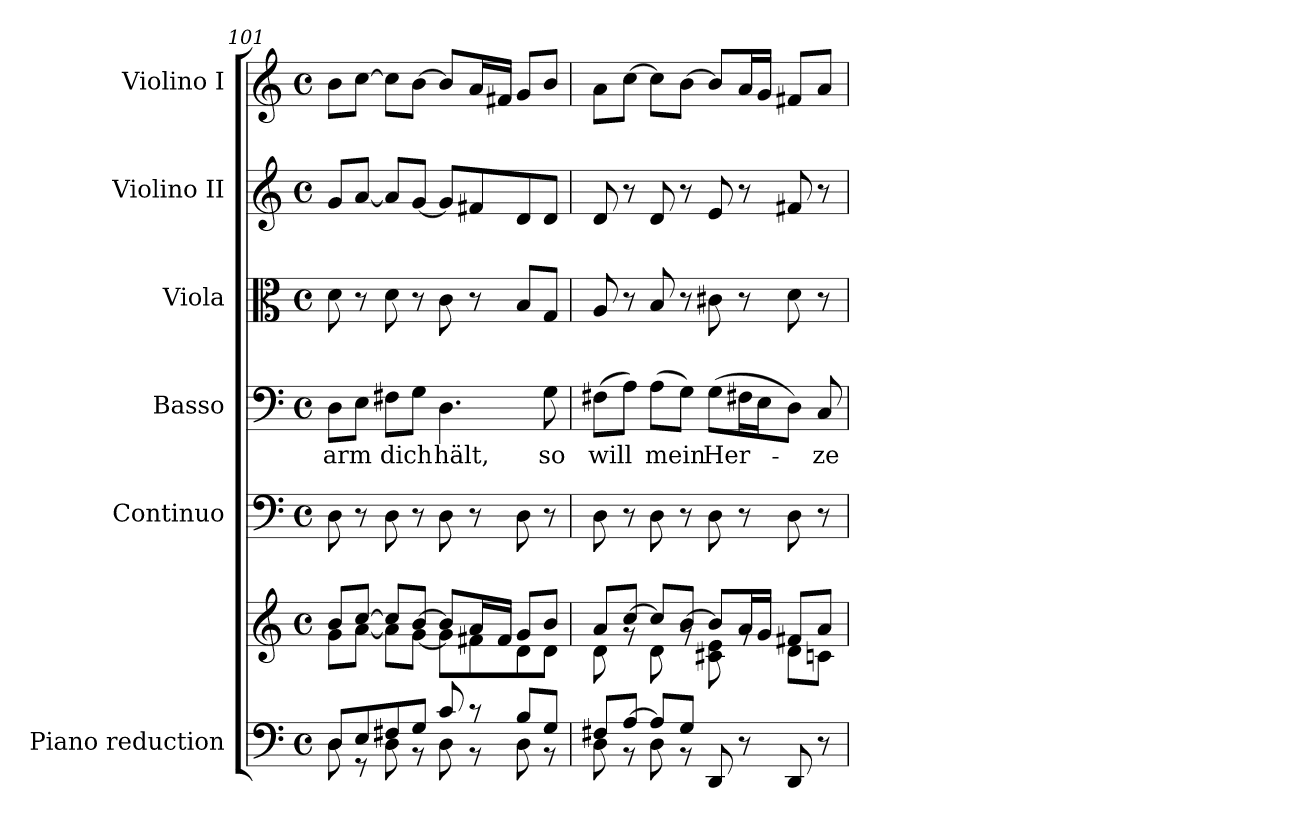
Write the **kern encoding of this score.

**kern	**kern	**kern	**kern	**text	**kern	**kern	**kern
*part6	*part6	*part5	*part4	*part4	*part3	*part2	*part1
*staff7	*staff6	*staff5	*staff4	*staff4	*staff3	*staff2	*staff1
*I"Piano reduction	*	*I"Continuo	*I"Basso	*	*I"Viola	*I"Violino II	*I"Violino I
*I'Pno	*	*	*	*	*I'Vla	*I'Vln	*I'Vln
*clefF4	*clefG2	*clefF4	*clefF4	*	*clefC3	*clefG2	*clefG2
*k[]	*k[]	*k[]	*k[]	*	*k[]	*k[]	*k[]
*M4/4	*M4/4	*M4/4	*M4/4	*	*M4/4	*M4/4	*M4/4
*met(c)	*met(c)	*met(c)	*met(c)	*	*met(c)	*met(c)	*met(c)
=101	=101	=101	=101	=101	=101	=101	=101
*^	*^	*	*	*	*	*	*
!	!	!	!	!	!	!LO:LY:b	!	!	!
8D/L	8D\	8b/L	8g\L	8D\	8D\L	-arm	8d\	8g/L	8b\L
8E/	8r	[8cc/J	[8a\J	8r	8E\J	.	8r	[8a/J	[8cc\J
!	!	!	!	!	!	!LO:LY:b	!	!	!
8F#X/	8D\	8cc/L]	8a\L]	8D\	8F#X\L	dich	8d\	8a/L]	8cc\L]
8G/J	8r	[8b/J	[8g\J	8r	8G\J	.	8r	[8g/J	[8b\J
!	!	!	!	!	!	!LO:LY:b	!	!	!
8c/	8D\	8b/L]	8g\L]	8D\	4.D\	hält,	8c\	8g/L]	8b/L]
8r	8r	16a/L	8f#X\	8r	.	.	8r	8f#X/	16a/L
.	.	16f#/JJ	.	.	.	.	.	.	16f#X/JJ
8B/L	8D\	8g/L	8d\	8D\	.	.	8B/L	8d/	8g/L
!	!	!	!	!	!	!LO:LY:b	!	!	!
8G/J	8r	8b/J	8d\J	8r	8G\	so	8G/J	8d/J	8b/J
=102	=102	=102	=102	=102	=102	=102	=102	=102	=102
!	!	!	!	!	!	!LO:LY:b	!	!	!
8F#X/L	8D\	8a/L	8d\	8D\	(>8F#X\L	will	8A/	8d/	8a\L
[8A/J	8r	[8cc/J	8rg	8r	8A\J)	.	8r	8r	[8cc\J
!	!	!	!	!	!	!LO:LY:b	!	!	!
8A/L]	8D\	8cc/L]	8d\	8D\	(>8A\L	mein	8B/	8d/	8cc\L]
8G/J	8r	[8b/J	8rg	8r	8G\J)	.	8r	8r	[8b\J
!	!	!	!	!	!	!LO:LY:b	!	!	!
8DD/	2ryy	8b/L]	8c#X\ 8e\	8D\	(>8G\L	Her-	8c#X\	8e/	8b/L]
8r	.	16a/L	8rg	8r	16F#X\L	.	8r	8r	16a/L
.	.	16g/JJ	.	.	16E\J	.	.	.	16g/JJ
8DD/	.	8f#X/L	8d\L	8D\	8D\J)	.	8d\	8f#X/	8f#X/L
!	!	!	!	!	!	!LO:LY:b	!	!	!
8r	.	8a/J	8cn\J	8r	8C/	-ze	8r	8r	8a/J
*v	*v	*	*	*	*	*	*	*	*
*	*v	*v	*	*	*	*	*	*
=	=	=	=	=	=	=	=
*-	*-	*-	*-	*-	*-	*-	*-
